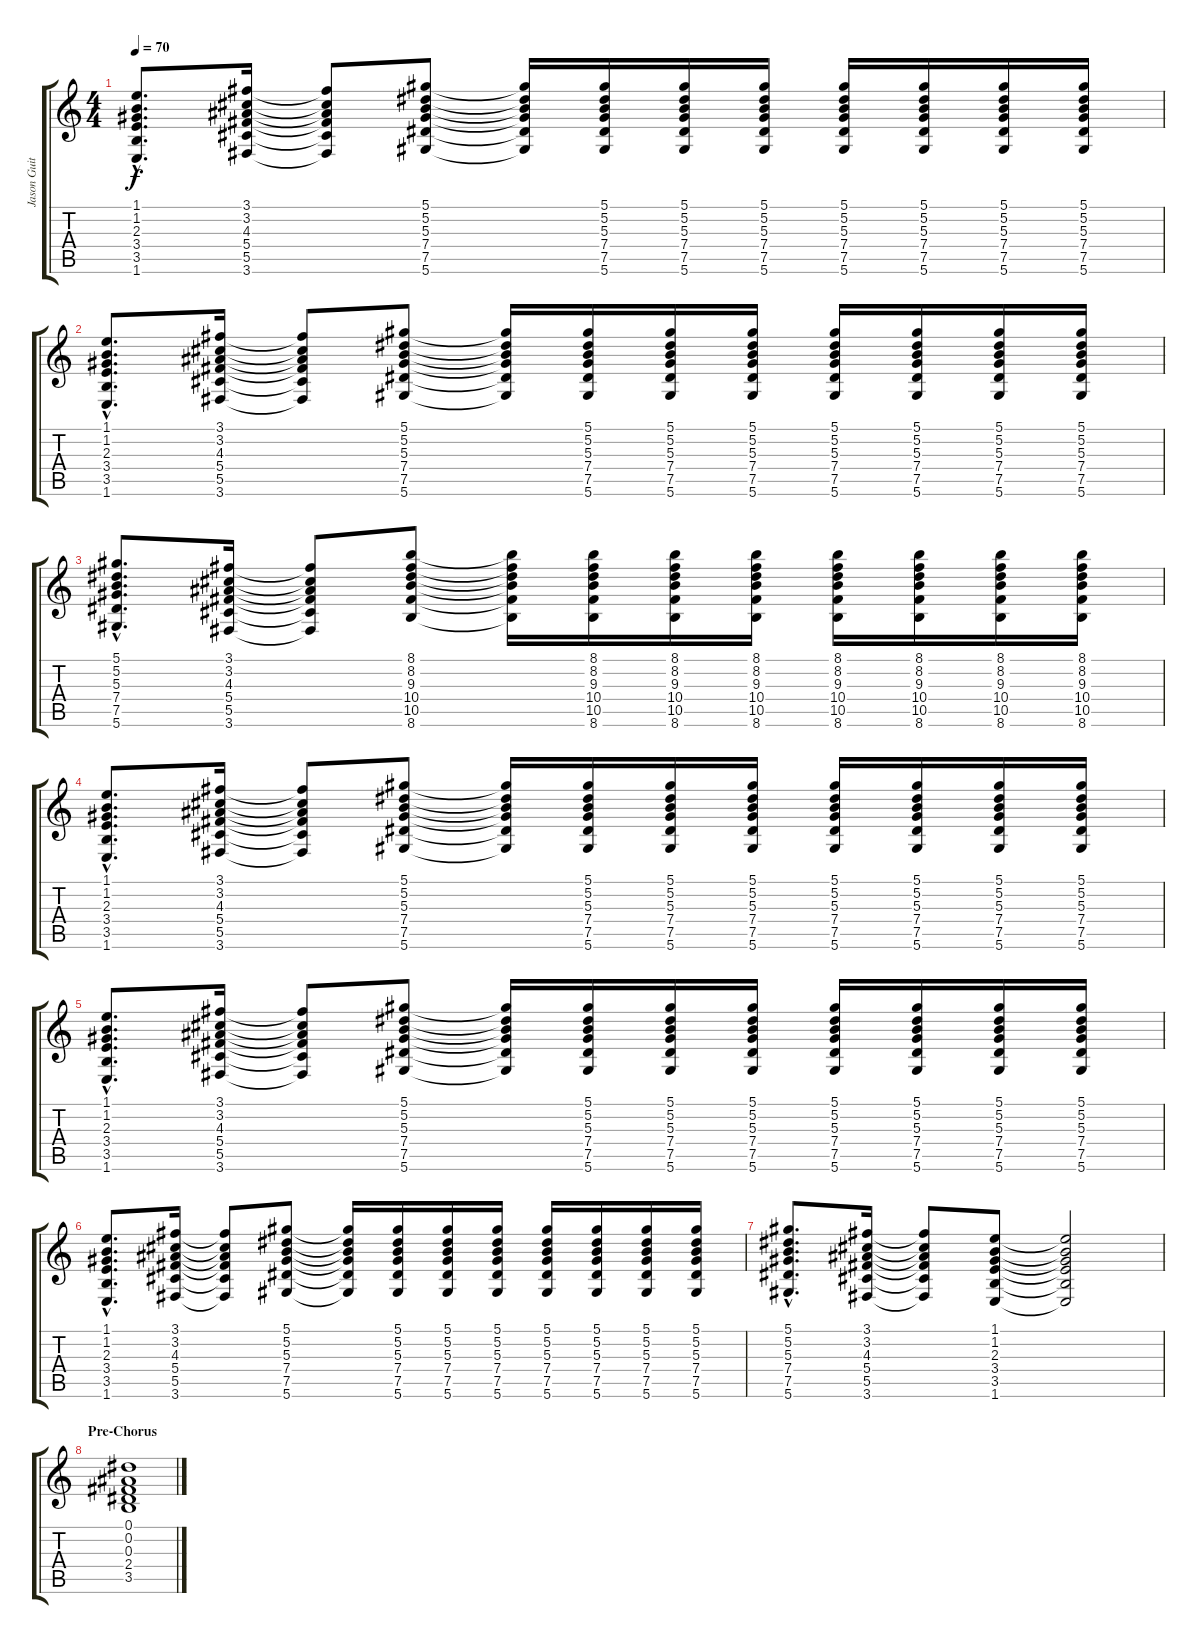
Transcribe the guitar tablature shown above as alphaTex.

\track ("Jason Guitar" "Jason Guit") {instrument electricguitarjazz}
\staff {score tabs}
\tuning (Eb4 Bb3 Gb3 Db3 Ab2 Eb2) {hide}
\ts (4 4)
\tempo 70
\clef g2
\ks c
(1.1{hac} 1.2{hac} 2.3{hac} 3.4{hac} 3.5{hac} 1.6{hac}).8{d dy f} (3.1 3.2 4.3 5.4 5.5 3.6).16 (3.1{t} 3.2{t} 4.3{t} 5.4{t} 5.5{t} 3.6{t}).8 (5.1 5.2 5.3 7.4 7.5 5.6).8 (5.1{t} 5.2{t} 5.3{t} 7.4{t} 7.5{t} 5.6{t}).16 (5.1 5.2 5.3 7.4 7.5 5.6).16 (5.1 5.2 5.3 7.4 7.5 5.6).16 (5.1 5.2 5.3 7.4 7.5 5.6).16 (5.1 5.2 5.3 7.4 7.5 5.6).16 (5.1 5.2 5.3 7.4 7.5 5.6).16 (5.1 5.2 5.3 7.4 7.5 5.6).16 (5.1 5.2 5.3 7.4 7.5 5.6).16 |
(1.1{hac} 1.2{hac} 2.3{hac} 3.4{hac} 3.5{hac} 1.6{hac}).8{d} (3.1 3.2 4.3 5.4 5.5 3.6).16 (3.1{t} 3.2{t} 4.3{t} 5.4{t} 5.5{t} 3.6{t}).8 (5.1 5.2 5.3 7.4 7.5 5.6).8 (5.1{t} 5.2{t} 5.3{t} 7.4{t} 7.5{t} 5.6{t}).16 (5.1 5.2 5.3 7.4 7.5 5.6).16 (5.1 5.2 5.3 7.4 7.5 5.6).16 (5.1 5.2 5.3 7.4 7.5 5.6).16 (5.1 5.2 5.3 7.4 7.5 5.6).16 (5.1 5.2 5.3 7.4 7.5 5.6).16 (5.1 5.2 5.3 7.4 7.5 5.6).16 (5.1 5.2 5.3 7.4 7.5 5.6).16 |
(5.1{hac} 5.2{hac} 5.3{hac} 7.4{hac} 7.5{hac} 5.6{hac}).8{d} (3.1 3.2 4.3 5.4 5.5 3.6).16 (3.1{t} 3.2{t} 4.3{t} 5.4{t} 5.5{t} 3.6{t}).8 (8.1 8.2 9.3 10.4 10.5 8.6).8 (8.1{t} 8.2{t} 9.3{t} 10.4{t} 10.5{t} 8.6{t}).16 (8.1 8.2 9.3 10.4 10.5 8.6).16 (8.1 8.2 9.3 10.4 10.5 8.6).16 (8.1 8.2 9.3 10.4 10.5 8.6).16 (8.1 8.2 9.3 10.4 10.5 8.6).16 (8.1 8.2 9.3 10.4 10.5 8.6).16 (8.1 8.2 9.3 10.4 10.5 8.6).16 (8.1 8.2 9.3 10.4 10.5 8.6).16 |
(1.1{hac} 1.2{hac} 2.3{hac} 3.4{hac} 3.5{hac} 1.6{hac}).8{d} (3.1 3.2 4.3 5.4 5.5 3.6).16 (3.1{t} 3.2{t} 4.3{t} 5.4{t} 5.5{t} 3.6{t}).8 (5.1 5.2 5.3 7.4 7.5 5.6).8 (5.1{t} 5.2{t} 5.3{t} 7.4{t} 7.5{t} 5.6{t}).16 (5.1 5.2 5.3 7.4 7.5 5.6).16 (5.1 5.2 5.3 7.4 7.5 5.6).16 (5.1 5.2 5.3 7.4 7.5 5.6).16 (5.1 5.2 5.3 7.4 7.5 5.6).16 (5.1 5.2 5.3 7.4 7.5 5.6).16 (5.1 5.2 5.3 7.4 7.5 5.6).16 (5.1 5.2 5.3 7.4 7.5 5.6).16 |
(1.1{hac} 1.2{hac} 2.3{hac} 3.4{hac} 3.5{hac} 1.6{hac}).8{d} (3.1 3.2 4.3 5.4 5.5 3.6).16 (3.1{t} 3.2{t} 4.3{t} 5.4{t} 5.5{t} 3.6{t}).8 (5.1 5.2 5.3 7.4 7.5 5.6).8 (5.1{t} 5.2{t} 5.3{t} 7.4{t} 7.5{t} 5.6{t}).16 (5.1 5.2 5.3 7.4 7.5 5.6).16 (5.1 5.2 5.3 7.4 7.5 5.6).16 (5.1 5.2 5.3 7.4 7.5 5.6).16 (5.1 5.2 5.3 7.4 7.5 5.6).16 (5.1 5.2 5.3 7.4 7.5 5.6).16 (5.1 5.2 5.3 7.4 7.5 5.6).16 (5.1 5.2 5.3 7.4 7.5 5.6).16 |
(1.1{hac} 1.2{hac} 2.3{hac} 3.4{hac} 3.5{hac} 1.6{hac}).8{d} (3.1 3.2 4.3 5.4 5.5 3.6).16 (3.1{t} 3.2{t} 4.3{t} 5.4{t} 5.5{t} 3.6{t}).8 (5.1 5.2 5.3 7.4 7.5 5.6).8 (5.1{t} 5.2{t} 5.3{t} 7.4{t} 7.5{t} 5.6{t}).16 (5.1 5.2 5.3 7.4 7.5 5.6).16 (5.1 5.2 5.3 7.4 7.5 5.6).16 (5.1 5.2 5.3 7.4 7.5 5.6).16 (5.1 5.2 5.3 7.4 7.5 5.6).16 (5.1 5.2 5.3 7.4 7.5 5.6).16 (5.1 5.2 5.3 7.4 7.5 5.6).16 (5.1 5.2 5.3 7.4 7.5 5.6).16 |
(5.1{hac} 5.2{hac} 5.3{hac} 7.4{hac} 7.5{hac} 5.6{hac}).8{d} (3.1 3.2 4.3 5.4 5.5 3.6).16 (3.1{t} 3.2{t} 4.3{t} 5.4{t} 5.5{t} 3.6{t}).8 (1.1 1.2 2.3 3.4 3.5 1.6).8 (1.1{t} 1.2{t} 2.3{t} 3.4{t} 3.5{t} 1.6{t}).2 |
\section ("" "Pre-Chorus")
(0.1 0.2 0.3 2.4 3.5).1
